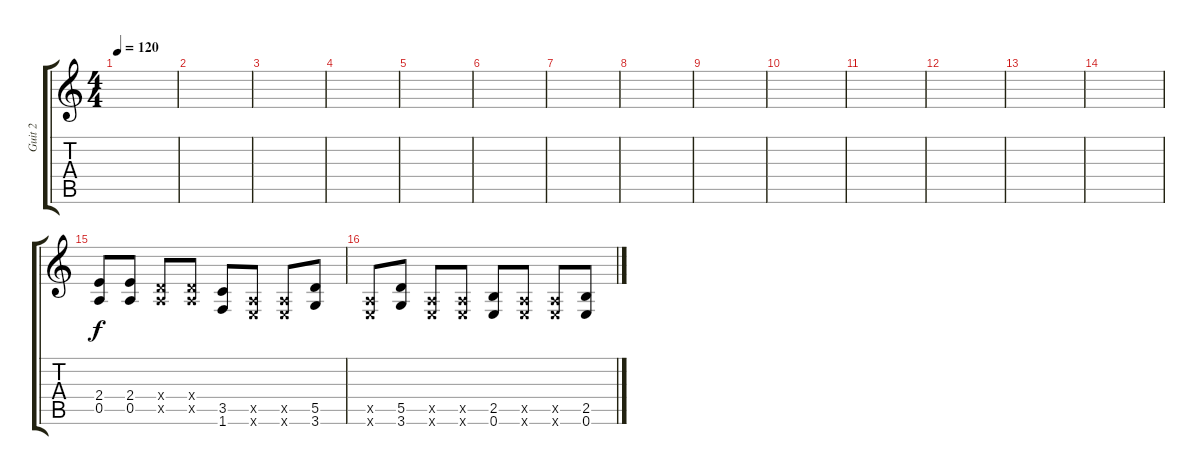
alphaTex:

\track ("Guit 2" "Guit 2") {instrument electricguitarmuted}
\staff {score tabs}
\tuning (E4 B3 G3 D3 A2 E2) {hide}
\ts (4 4)
\tempo 120
\clef g2
\ks c
|
|
|
|
|
|
|
|
|
|
|
|
|
|
(2.4 0.5).8 (2.4 0.5).8 (0.4{x} 0.5{x}).8 (0.4{x} 0.5{x}).8 (3.5 1.6).8 (0.5{x} 0.6{x}).8 (0.5{x} 0.6{x}).8 (5.5 3.6).8 |
(0.5{x} 0.6{x}).8 (5.5 3.6).8 (0.5{x} 0.6{x}).8 (0.5{x} 0.6{x}).8 (2.5 0.6).8 (0.5{x} 0.6{x}).8 (0.5{x} 0.6{x}).8 (2.5 0.6).8
